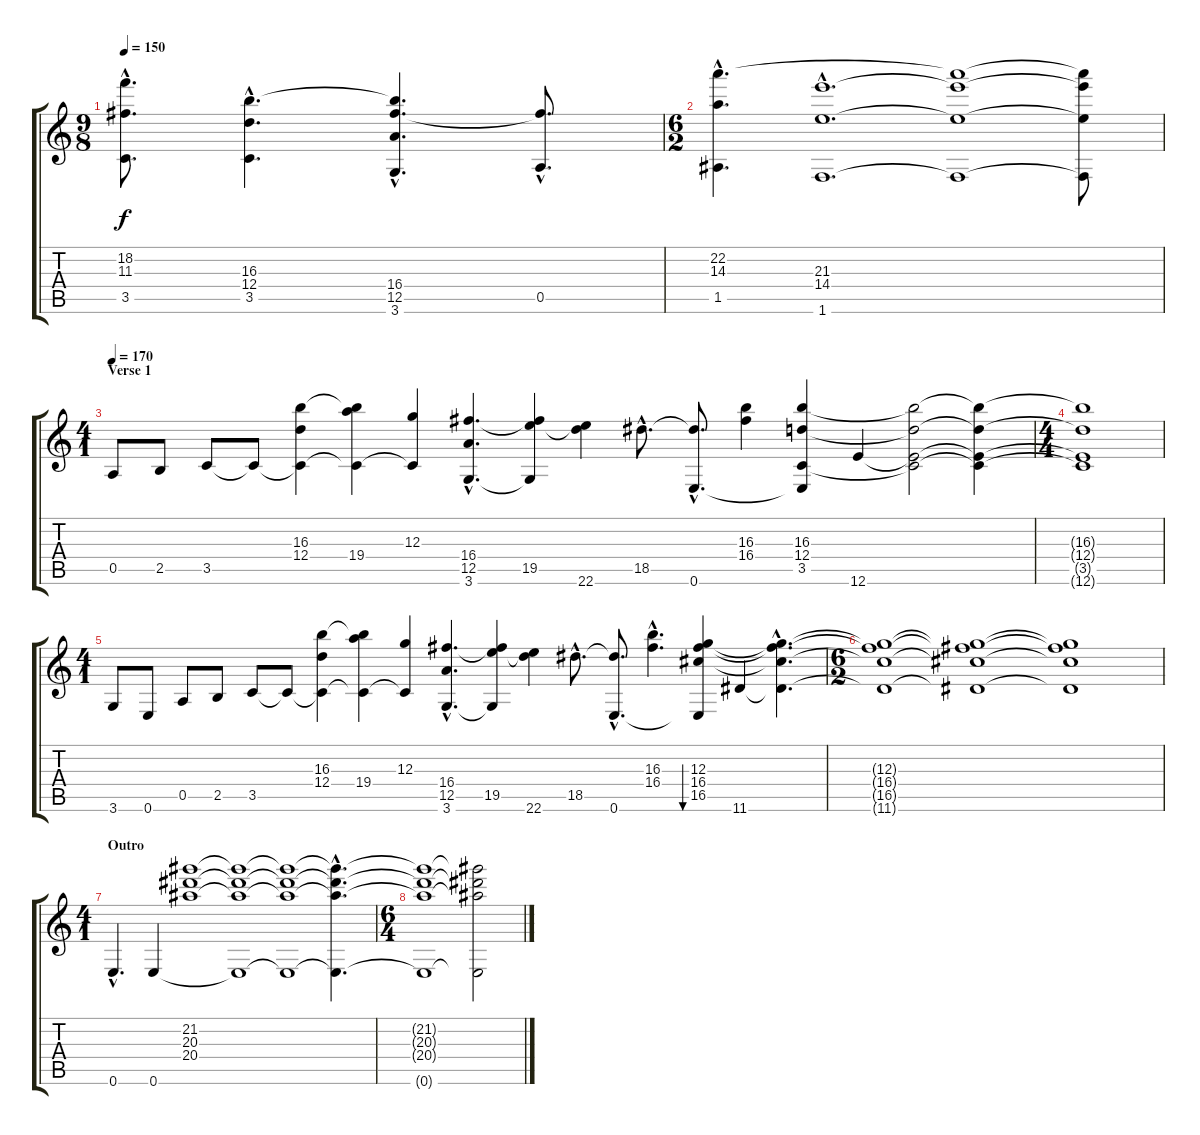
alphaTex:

\track "" {instrument electricbassfinger}
\staff {score tabs}
\tuning (E4 B3 G3 D3 A2 E2) {hide}
\ts (9 8)
\tempo 150
\clef g2
\ks c
(18.2{hac t} 11.3{hac t} 3.5).8{d dy f} (16.3{hac} 12.4{hac} 3.5{hac}).4{d} (16.3{hac t} 16.4{hac} 12.5{hac} 3.6{hac}).4{d} (16.4{hac t} 0.5{hac}).8{d} |
\ts (6 2)
(22.2{hac} 14.3{hac} 1.5{hac}).4{d} (21.3{hac} 14.4{hac} 1.6{hac}).1{d} (22.2{t} 21.3{t} 14.4{t} 1.6{t}).1 (22.2{t} 21.3{t} 14.4{t} 1.6{t}).8 |
\ts (4 1)
\section ("" "Verse 1")
\tempo 170
0.5.8 2.5.8 3.5.8 3.5{t}.8 (16.3 12.4 3.5{t}).4 (16.3{t} 19.4 3.5{t}).4 (12.3 3.5{t}).4 (16.4{hac} 12.5{hac} 3.6{hac}).4{d} (16.4{t} 19.5 3.6{t}).4 (19.5{t} 22.6).4 18.5{hac}.8{d} (18.5{hac t} 0.6{hac}).8{d} (16.3 16.4).4 (16.3 12.4 3.5 0.6{t}).4 12.6.4 (16.3{t} 12.4{t} 3.5{t} 12.6{t}).2 (16.3{t} 12.4{t} 3.5{t} 12.6{t}).4 |
\ts (4 4)
(16.3{t} 12.4{t} 3.5{t} 12.6{t}).1 |
\ts (4 1)
3.6.8 0.6.8 0.5.8 2.5.8 3.5.8 3.5{t}.8 (16.3 12.4 3.5{t}).4 (16.3{t} 19.4 3.5{t}).4 (12.3 3.5{t}).4 (16.4{hac} 12.5{hac} 3.6{hac}).4{d} (16.4{t} 19.5 3.6{t}).4 (19.5{t} 22.6).4 18.5{hac}.8{d} (18.5{hac t} 0.6{hac}).8{d} (16.3{hac} 16.4{hac}).4{d} (12.3 16.4 16.5 0.6{t}).4{bu 120} 11.6.4 (12.3{hac t} 16.4{hac t} 16.5{hac t} 11.6{hac t}).4{d} |
\ts (6 2)
(12.3{t} 16.4{t} 16.5{t} 11.6{t}).1 (12.3{t} 16.4{t} 16.5{t} 11.6{t}).1 (12.3{t} 16.4{t} 16.5{t} 11.6{t}).1 |
\ts (4 1)
\section ("" "Outro")
0.6{hac}.4{d} 0.6.4 (21.2 20.3 20.4).1 (21.2{t} 20.3{t} 20.4{t} 0.6{t}).1 (21.2{t} 20.3{t} 20.4{t} 0.6{t}).1 (21.2{hac t} 20.3{hac t} 20.4{hac t} 0.6{hac t}).4{d} |
\ts (6 4)
(21.2{t} 20.3{t} 20.4{t} 0.6{t}).1 (21.2{t} 20.3{t} 20.4{t} 0.6{t}).2
